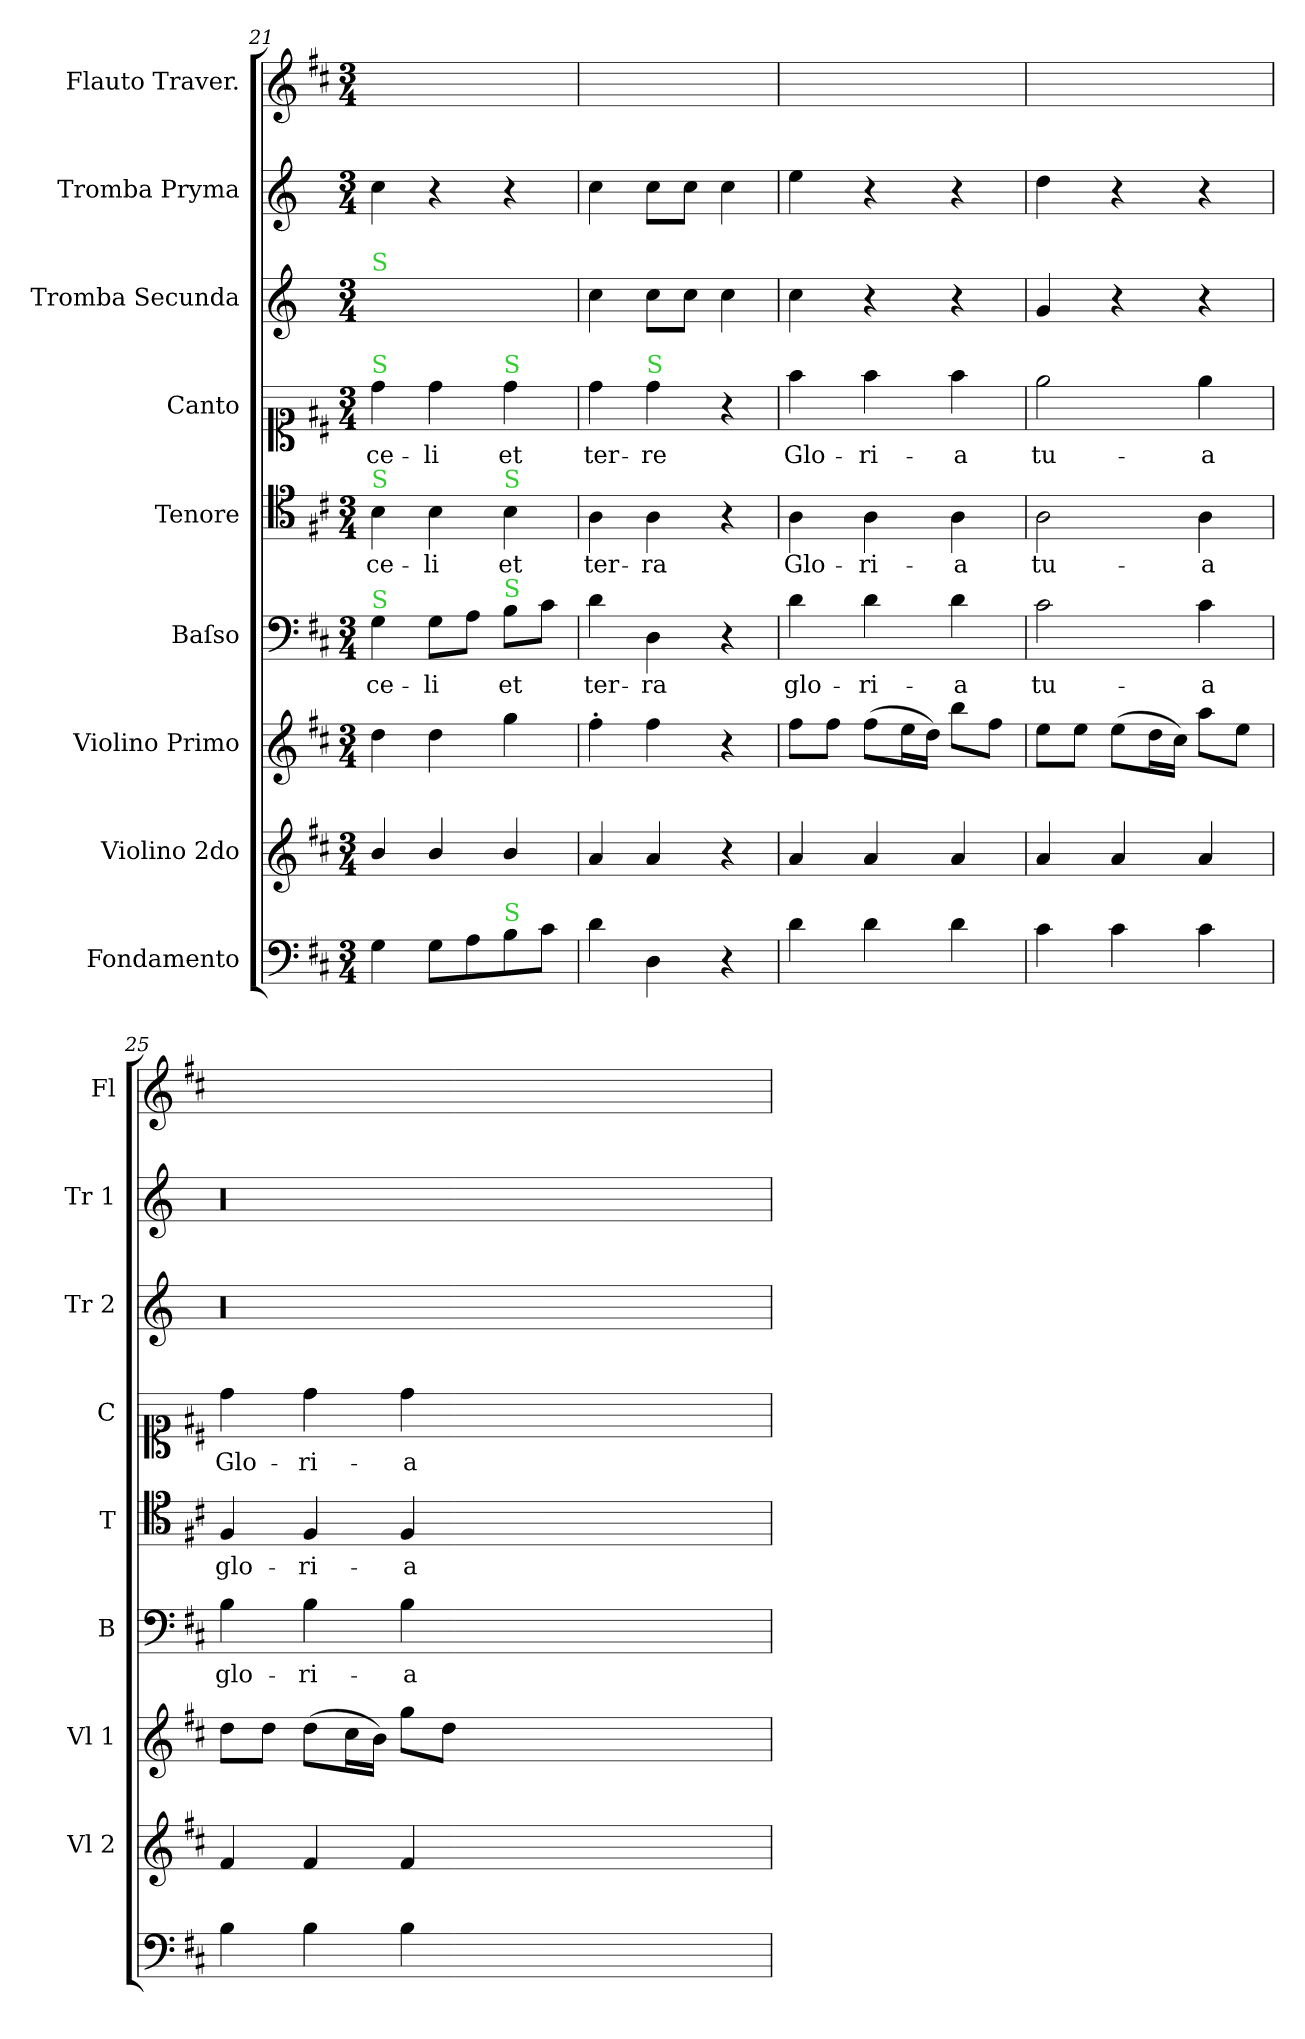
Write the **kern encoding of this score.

**kern	**kern	**kern	**kern	**text	**kern	**text	**kern	**text	**kern	**kern	**kern
*part9	*part8	*part7	*part6	*part6	*part5	*part5	*part4	*part4	*part3	*part2	*part1
*staff9	*staff8	*staff7	*staff6	*staff6	*staff5	*staff5	*staff4	*staff4	*staff3	*staff2	*staff1
*I"Fondamento	*I"Violino 2do	*I"Violino Primo	*I"Baſso	*	*I"Tenore	*	*I"Canto	*	*I"Tromba Secunda	*I"Tromba Pryma	*I"Flauto Traver.
*	*I'Vl 2	*I'Vl 1	*I'B	*	*I'T	*	*I'C	*	*I'Tr 2	*I'Tr 1	*I'Fl
*clefF4	*clefG2	*clefG2	*clefF4	*	*clefC4	*	*clefC1	*	*clefG2	*clefG2	*clefG2
*	*	*	*	*	*	*	*	*	*ITrd-1c-2	*ITrd-1c-2	*
*k[f#c#]	*k[f#c#]	*k[f#c#]	*k[f#c#]	*	*k[f#c#]	*	*k[f#c#]	*	*k[f#c#]	*k[f#c#]	*k[f#c#]
*D:	*D:	*D:	*D:	*	*D:	*	*D:	*	*	*	*D:
*M3/4	*M3/4	*M3/4	*M3/4	*	*M3/4	*	*M3/4	*	*M3/4	*M3/4	*M3/4
=21	=21	=21	=21	=21	=21	=21	=21	=21	=21	=21	=21
!	!	!	!	!	!	!	!	!	!LO:TX:a:color=limegreen:t=S	!	!
!	!	!	!	!	!	!	!LO:TX:a:color=limegreen:t=S	!	!	!	!
!	!	!	!	!	!LO:TX:a:color=limegreen:t=S	!	!	!	!	!	!
!	!	!	!LO:TX:a:color=limegreen:t=S	!	!	!	!	!	!	!	!
4G\	4b/	4dd\	4G\	ce-	4B\	ce-	4dd\	ce-	4dd\yy	4dd\	2.ryy
8G\L	4b/	4dd\	8G\L	-li	4B\	-li	4dd\	-li	4ryy	4r	.
8A\	.	.	8A\J	.	.	.	.	.	.	.	.
!	!	!	!	!	!	!	!LO:TX:a:color=limegreen:t=S	!	!	!	!
!	!	!	!	!	!LO:TX:a:color=limegreen:t=S	!	!	!	!	!	!
!	!	!	!LO:TX:a:color=limegreen:t=S	!	!	!	!	!	!	!	!
!LO:TX:a:color=limegreen:t=S	!	!	!	!	!	!	!	!	!	!	!
8B\	4b/	4gg\	8B\L	et	4B\	et	4dd\	et	4ryy	4r	.
8c#\J	.	.	8c#\J	.	.	.	.	.	.	.	.
=22	=22	=22	=22	=22	=22	=22	=22	=22	=22	=22	=22
4d\	4a/	4ff#'\	4d\	ter-	4A\	ter-	4dd\	ter-	4dd\	4dd\	2.ryy
!	!	!	!	!	!	!	!LO:TX:a:color=limegreen:t=S	!	!	!	!
4D\	4a/	4ff#\	4D\	-ra	4A\	-ra	4dd\	-re	8dd\L	8dd\L	.
.	.	.	.	.	.	.	.	.	8dd\J	8dd\J	.
4r	4r	4r	4r	.	4r	.	4r	.	4dd\	4dd\	.
=23	=23	=23	=23	=23	=23	=23	=23	=23	=23	=23	=23
4d\	4a/	8ff#\L	4d\	glo-	4A\	Glo-	4ff#\	Glo-	4dd\	4ff#\	2.ryy
.	.	8ff#\J	.	.	.	.	.	.	.	.	.
4d\	4a/	(8ff#\L	4d\	-ri-	4A\	-ri-	4ff#\	-ri-	4r	4r	.
.	.	16ee\L	.	.	.	.	.	.	.	.	.
.	.	16dd\JJ)	.	.	.	.	.	.	.	.	.
4d\	4a/	8bb\L	4d\	-a	4A\	-a	4ff#\	-a	4r	4r	.
.	.	8ff#\J	.	.	.	.	.	.	.	.	.
=24	=24	=24	=24	=24	=24	=24	=24	=24	=24	=24	=24
4c#\	4a/	8ee\L	2c#\	tu-	2A\	tu-	2ee\	tu-	4a/	4ee\	2.ryy
.	.	8ee\J	.	.	.	.	.	.	.	.	.
4c#\	4a/	(8ee\L	.	.	.	.	.	.	4r	4r	.
.	.	16dd\L	.	.	.	.	.	.	.	.	.
.	.	16cc#\JJ)	.	.	.	.	.	.	.	.	.
4c#\	4a/	8aa\L	4c#\	-a	4A\	-a	4ee\	-a	4r	4r	.
.	.	8ee\J	.	.	.	.	.	.	.	.	.
=25	=25	=25	=25	=25	=25	=25	=25	=25	=25	=25	=25
!	!	!	!	!	!	!	!	!	!LO:N:vis=00	!LO:N:vis=00	!
4B\	4f#/	8dd\L	4B\	glo-	4F#/	glo-	4dd\	Glo-	0.r	0.r	2.ryy
.	.	8dd\J	.	.	.	.	.	.	.	.	.
4B\	4f#/	(8dd\L	4B\	-ri-	4F#/	-ri-	4dd\	-ri-	.	.	.
.	.	16cc#\L	.	.	.	.	.	.	.	.	.
.	.	16b\JJ)	.	.	.	.	.	.	.	.	.
4B\	4f#/	8gg\L	4B\	-a	4F#/	-a	4dd\	-a	.	.	.
.	.	8dd\J	.	.	.	.	.	.	.	.	.
0ryy	0ryy	0ryy	0ryy	.	0ryy	.	0ryy	.	.	.	0ryy
4ryy	4ryy	4ryy	4ryy	.	4ryy	.	4ryy	.	.	.	4ryy
=	=	=	=	=	=	=	=	=	=	=	=
*-	*-	*-	*-	*-	*-	*-	*-	*-	*-	*-	*-
